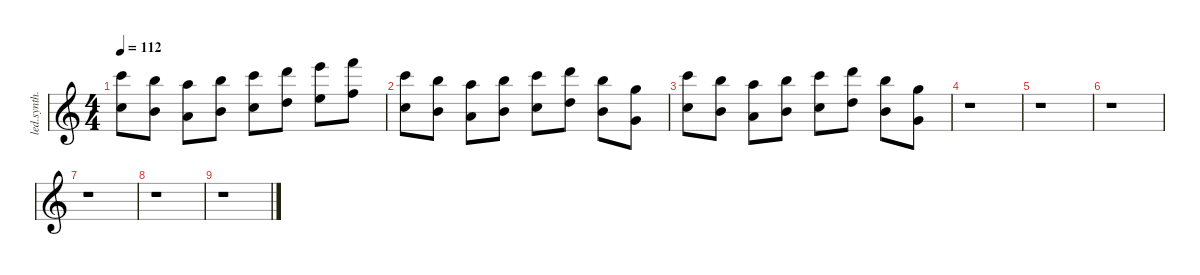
\defaultSystemsLayout 4
\hideDynamics
\bracketExtendMode nobrackets
\otherSystemsTrackNameOrientation horizontal
\track ("Jordan Rudess" "led.synth.") {instrument lead2sawtooth}
\staff {score}
\tuning (E4 B3 G3 D3 A2 E2 B1)
\ts (4 4)
\tempo 112
\clef g2
\ks c
(20.1 22.4).8{dy f beam Down} (19.1 21.4).8{beam Down} (17.1 19.4).8{beam Down} (19.1 21.4).8{beam Down} (20.1 22.4).8{beam Down} (22.1 24.4).8{beam Down} (24.1 26.4).8{beam Down} (25.1 27.4).8{beam Down} |
(20.1 22.4).8{beam Down} (19.1 21.4).8{beam Down} (17.1 19.4).8{beam Down} (19.1 21.4).8{beam Down} (20.1 22.4).8{beam Down} (22.1 24.4).8{beam Down} (19.1 21.4).8{beam Down} (20.2 22.5).8{beam Down} |
(20.1 22.4).8{beam Down} (19.1 21.4).8{beam Down} (17.1 19.4).8{beam Down} (19.1 21.4).8{beam Down} (20.1 22.4).8{beam Down} (22.1 24.4).8{beam Down} (19.1 21.4).8{beam Down} (20.2 22.5).8{beam Down} |
r.1{beam Down} |
r.1{beam Down} |
r.1{beam Down} |
r.1{beam Down} |
r.1{beam Down} |
r.1{beam Down}
